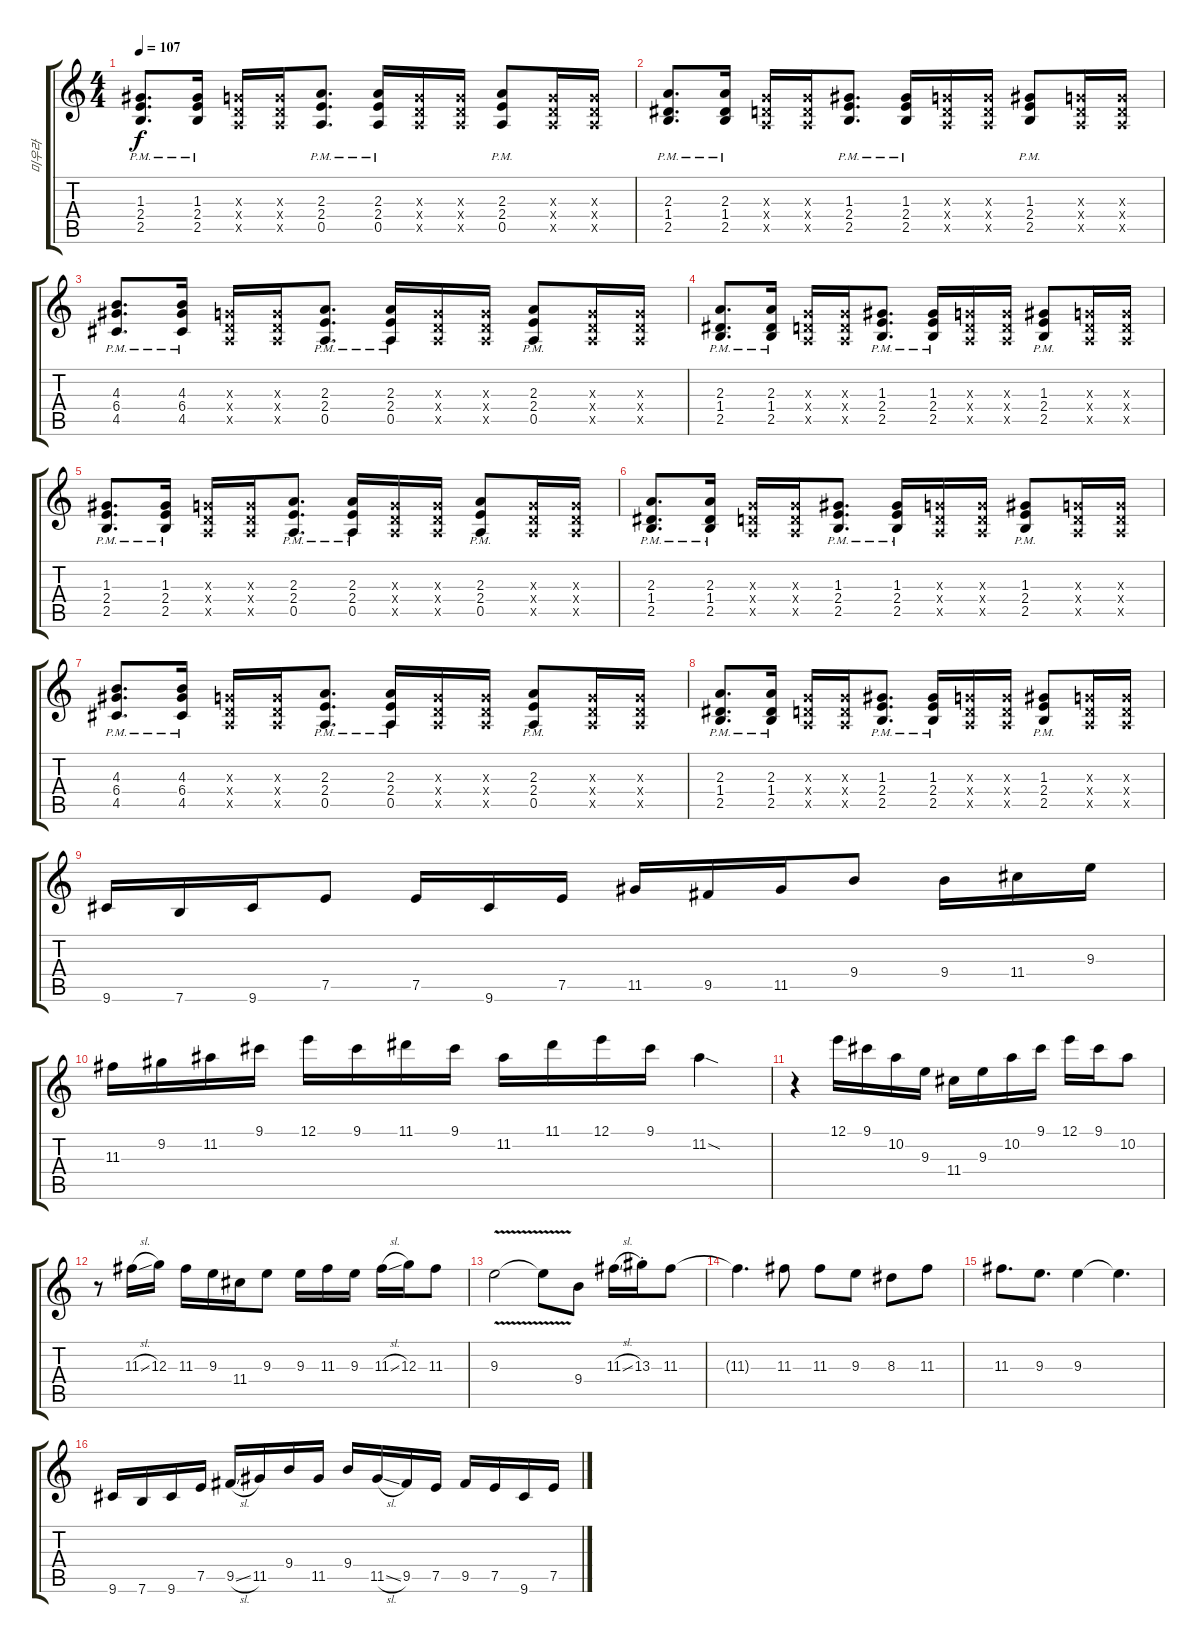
\track ("미우라" "미우라") {instrument acousticguitarsteel}
\staff {score tabs}
\tuning (E4 B3 G3 D3 A2 E2) {hide}
\ts (4 4)
\tempo 107
\clef g2
\ks c
(1.3{pm} 2.4{pm} 2.5{pm}).8{d dy f} (1.3{pm} 2.4{pm} 2.5{pm}).16 (0.3{x} 0.4{x} 0.5{x}).16 (0.3{x} 0.4{x} 0.5{x}).16 (2.3{pm} 2.4{pm} 0.5{pm}).8{d} (2.3{pm} 2.4{pm} 0.5{pm}).16 (0.3{x} 0.4{x} 0.5{x}).16 (0.3{x} 0.4{x} 0.5{x}).16 (2.3{pm} 2.4{pm} 0.5{pm}).8 (0.3{x} 0.4{x} 0.5{x}).16 (0.3{x} 0.4{x} 0.5{x}).16 |
(2.3{pm} 1.4{pm} 2.5{pm}).8{d} (2.3{pm} 1.4{pm} 2.5{pm}).16 (0.3{x} 0.4{x} 0.5{x}).16 (0.3{x} 0.4{x} 0.5{x}).16 (1.3{pm} 2.4{pm} 2.5{pm}).8{d} (1.3{pm} 2.4{pm} 2.5{pm}).16 (0.3{x} 0.4{x} 0.5{x}).16 (0.3{x} 0.4{x} 0.5{x}).16 (1.3{pm} 2.4{pm} 2.5{pm}).8 (0.3{x} 0.4{x} 0.5{x}).16 (0.3{x} 0.4{x} 0.5{x}).16 |
(4.3{pm} 6.4{pm} 4.5{pm}).8{d} (4.3{pm} 6.4{pm} 4.5{pm}).16 (0.3{x} 0.4{x} 0.5{x}).16 (0.3{x} 0.4{x} 0.5{x}).16 (2.3{pm} 2.4{pm} 0.5{pm}).8{d} (2.3{pm} 2.4{pm} 0.5{pm}).16 (0.3{x} 0.4{x} 0.5{x}).16 (0.3{x} 0.4{x} 0.5{x}).16 (2.3{pm} 2.4{pm} 0.5{pm}).8 (0.3{x} 0.4{x} 0.5{x}).16 (0.3{x} 0.4{x} 0.5{x}).16 |
(2.3{pm} 1.4{pm} 2.5{pm}).8{d} (2.3{pm} 1.4{pm} 2.5{pm}).16 (0.3{x} 0.4{x} 0.5{x}).16 (0.3{x} 0.4{x} 0.5{x}).16 (1.3{pm} 2.4{pm} 2.5{pm}).8{d} (1.3{pm} 2.4{pm} 2.5{pm}).16 (0.3{x} 0.4{x} 0.5{x}).16 (0.3{x} 0.4{x} 0.5{x}).16 (1.3{pm} 2.4{pm} 2.5{pm}).8 (0.3{x} 0.4{x} 0.5{x}).16 (0.3{x} 0.4{x} 0.5{x}).16 |
(1.3{pm} 2.4{pm} 2.5{pm}).8{d} (1.3{pm} 2.4{pm} 2.5{pm}).16 (0.3{x} 0.4{x} 0.5{x}).16 (0.3{x} 0.4{x} 0.5{x}).16 (2.3{pm} 2.4{pm} 0.5{pm}).8{d} (2.3{pm} 2.4{pm} 0.5{pm}).16 (0.3{x} 0.4{x} 0.5{x}).16 (0.3{x} 0.4{x} 0.5{x}).16 (2.3{pm} 2.4{pm} 0.5{pm}).8 (0.3{x} 0.4{x} 0.5{x}).16 (0.3{x} 0.4{x} 0.5{x}).16 |
(2.3{pm} 1.4{pm} 2.5{pm}).8{d} (2.3{pm} 1.4{pm} 2.5{pm}).16 (0.3{x} 0.4{x} 0.5{x}).16 (0.3{x} 0.4{x} 0.5{x}).16 (1.3{pm} 2.4{pm} 2.5{pm}).8{d} (1.3{pm} 2.4{pm} 2.5{pm}).16 (0.3{x} 0.4{x} 0.5{x}).16 (0.3{x} 0.4{x} 0.5{x}).16 (1.3{pm} 2.4{pm} 2.5{pm}).8 (0.3{x} 0.4{x} 0.5{x}).16 (0.3{x} 0.4{x} 0.5{x}).16 |
(4.3{pm} 6.4{pm} 4.5{pm}).8{d} (4.3{pm} 6.4{pm} 4.5{pm}).16 (0.3{x} 0.4{x} 0.5{x}).16 (0.3{x} 0.4{x} 0.5{x}).16 (2.3{pm} 2.4{pm} 0.5{pm}).8{d} (2.3{pm} 2.4{pm} 0.5{pm}).16 (0.3{x} 0.4{x} 0.5{x}).16 (0.3{x} 0.4{x} 0.5{x}).16 (2.3{pm} 2.4{pm} 0.5{pm}).8 (0.3{x} 0.4{x} 0.5{x}).16 (0.3{x} 0.4{x} 0.5{x}).16 |
(2.3{pm} 1.4{pm} 2.5{pm}).8{d} (2.3{pm} 1.4{pm} 2.5{pm}).16 (0.3{x} 0.4{x} 0.5{x}).16 (0.3{x} 0.4{x} 0.5{x}).16 (1.3{pm} 2.4{pm} 2.5{pm}).8{d} (1.3{pm} 2.4{pm} 2.5{pm}).16 (0.3{x} 0.4{x} 0.5{x}).16 (0.3{x} 0.4{x} 0.5{x}).16 (1.3{pm} 2.4{pm} 2.5{pm}).8 (0.3{x} 0.4{x} 0.5{x}).16 (0.3{x} 0.4{x} 0.5{x}).16 |
9.6.16 7.6.16 9.6.16 7.5.8 7.5.16 9.6.16 7.5.16 11.5.16 9.5.16 11.5.16 9.4.8 9.4.16 11.4.16 9.3.16 |
11.3.16 9.2.16 11.2.16 9.1.16 12.1.16 9.1.16 11.1.16 9.1.16 11.2.16 11.1.16 12.1.16 9.1.16 11.2{sod}.4 |
r.4 12.1.16 9.1.16 10.2.16 9.3.16 11.4.16 9.3.16 10.2.16 9.1.16 12.1.16 9.1.16 10.2.8 |
r.8 11.3{sl}.16 12.3.16 11.3.16 9.3.16 11.4.16 9.3.8 9.3.16 11.3.16 9.3.16 11.3{sl}.16 12.3.16 11.3.8 |
9.3{v}.2 9.3{t}.8 9.4.8 11.3{sl}.16 13.3{st}.16 11.3.8 |
11.3{t}.4{d} 11.3.8 11.3.8 9.3.8 8.3.8 11.3.8 |
11.3.8{d} 9.3.8{d} 9.3.4 9.3{t}.4{d} |
9.6.16 7.6.16 9.6.16 7.5.16 9.5{sl}.16 11.5.16 9.4.16 11.5.16 9.4.16 11.5{sl}.16 9.5.16 7.5.16 9.5.16 7.5.16 9.6.16 7.5.16
